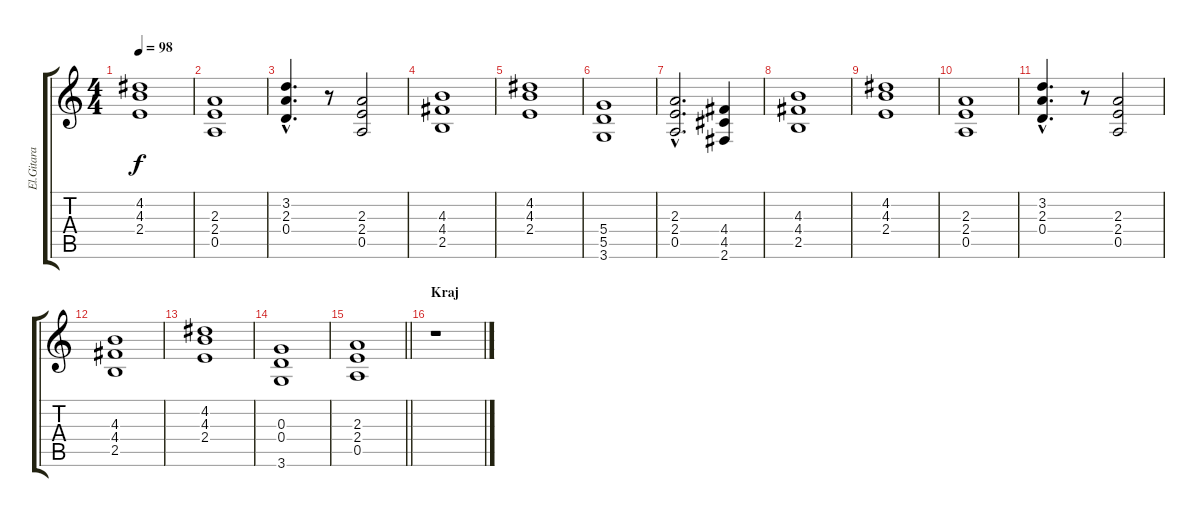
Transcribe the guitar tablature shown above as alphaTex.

\track ("El.Gitara" "El.Gitara") {instrument overdrivenguitar}
\staff {score tabs}
\tuning (E4 B3 G3 D3 A2 E2) {hide}
\ts (4 4)
\tempo 98
\clef g2
\ks c
(4.2 4.3 2.4).1{dy f} |
(2.3 2.4 0.5).1 |
(3.2{hac} 2.3{hac} 0.4{hac}).4{d} r.8 (2.3 2.4 0.5).2 |
(4.3 4.4 2.5).1 |
(4.2 4.3 2.4).1 |
(5.4 5.5 3.6).1 |
(2.3{hac} 2.4{hac} 0.5{hac}).2{d} (4.4 4.5 2.6).4 |
(4.3 4.4 2.5).1 |
(4.2 4.3 2.4).1 |
(2.3 2.4 0.5).1 |
(3.2{hac} 2.3{hac} 0.4{hac}).4{d} r.8 (2.3 2.4 0.5).2 |
(4.3 4.4 2.5).1 |
(4.2 4.3 2.4).1 |
(0.3 0.4 3.6).1 |
\barLineRight lightlight
(2.3 2.4 0.5).1 |
\section ("" "Kraj")
r.1
